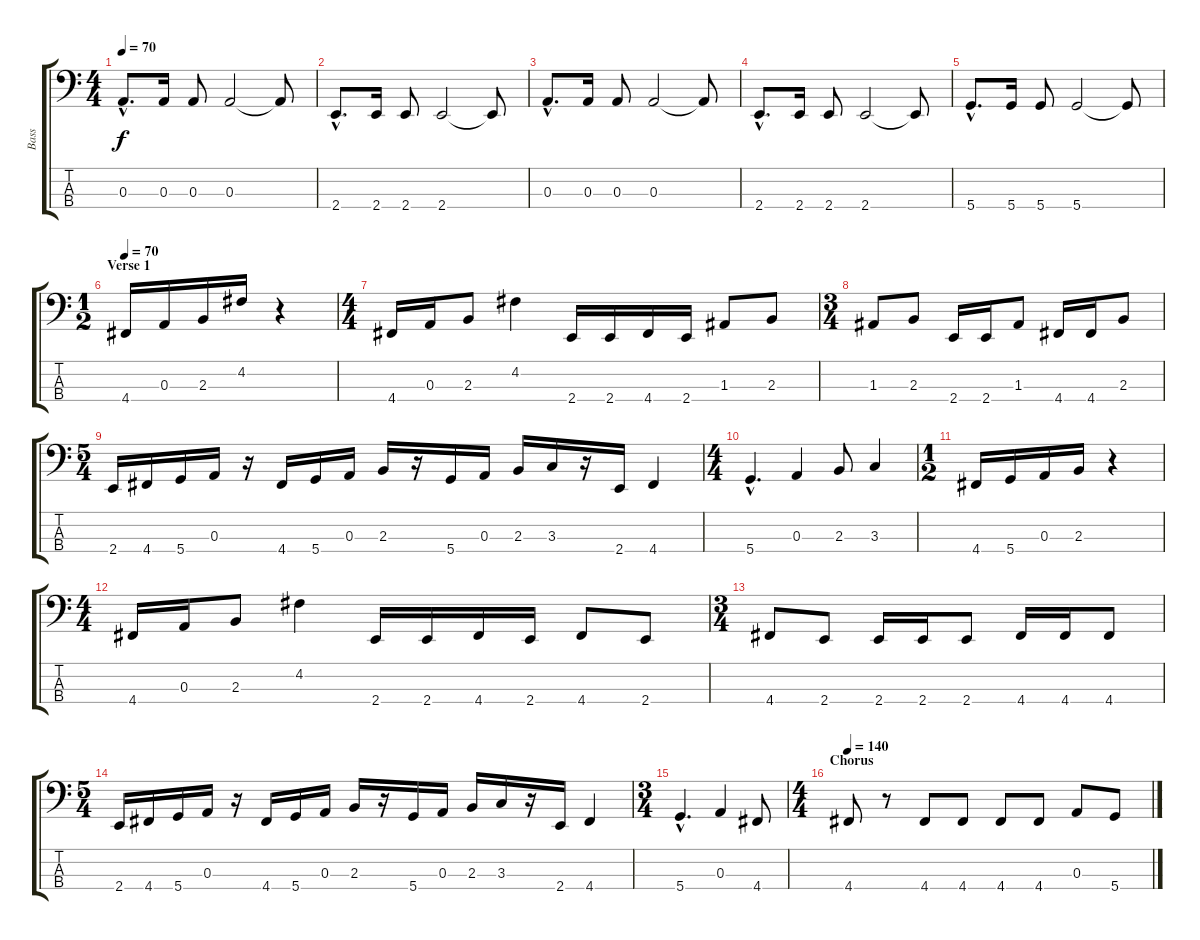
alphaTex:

\track ("Bass" "Bass") {instrument electricbassfinger}
\staff {score tabs}
\tuning (G2 D2 A1 D1) {hide}
\ts (4 4)
\tempo 70
\clef f4
\ks c
0.3{hac}.8{d dy f} 0.3.16 0.3.8 0.3.2 0.3{t}.8 |
2.4{hac}.8{d} 2.4.16 2.4.8 2.4.2 2.4{t}.8 |
0.3{hac}.8{d} 0.3.16 0.3.8 0.3.2 0.3{t}.8 |
2.4{hac}.8{d} 2.4.16 2.4.8 2.4.2 2.4{t}.8 |
5.4{hac}.8{d} 5.4.16 5.4.8 5.4.2 5.4{t}.8 |
\ts (1 2)
\section ("" "Verse 1")
\tempo 70
4.4.16 0.3.16 2.3.16 4.2.16 r.4 |
\ts (4 4)
4.4.16 0.3.16 2.3.8 4.2.4 2.4.16 2.4.16 4.4.16 2.4.16 1.3.8 2.3.8 |
\ts (3 4)
1.3.8 2.3.8 2.4.16 2.4.16 1.3.8 4.4.16 4.4.16 2.3.8 |
\ts (5 4)
2.4.16 4.4.16 5.4.16 0.3.16 r.16 4.4.16 5.4.16 0.3.16 2.3.16 r.16 5.4.16 0.3.16 2.3.16 3.3.16 r.16 2.4.16 4.4.4 |
\ts (4 4)
5.4{hac}.4{d} 0.3.4 2.3.8 3.3.4 |
\ts (1 2)
4.4.16 5.4.16 0.3.16 2.3.16 r.4 |
\ts (4 4)
4.4.16 0.3.16 2.3.8 4.2.4 2.4.16 2.4.16 4.4.16 2.4.16 4.4.8 2.4.8 |
\ts (3 4)
4.4.8 2.4.8 2.4.16 2.4.16 2.4.8 4.4.16 4.4.16 4.4.8 |
\ts (5 4)
2.4.16 4.4.16 5.4.16 0.3.16 r.16 4.4.16 5.4.16 0.3.16 2.3.16 r.16 5.4.16 0.3.16 2.3.16 3.3.16 r.16 2.4.16 4.4.4 |
\ts (3 4)
5.4{hac}.4{d} 0.3.4 4.4.8 |
\ts (4 4)
\section ("" "Chorus")
\tempo 140
4.4.8 r.8 4.4.8 4.4.8 4.4.8 4.4.8 0.3.8 5.4.8
